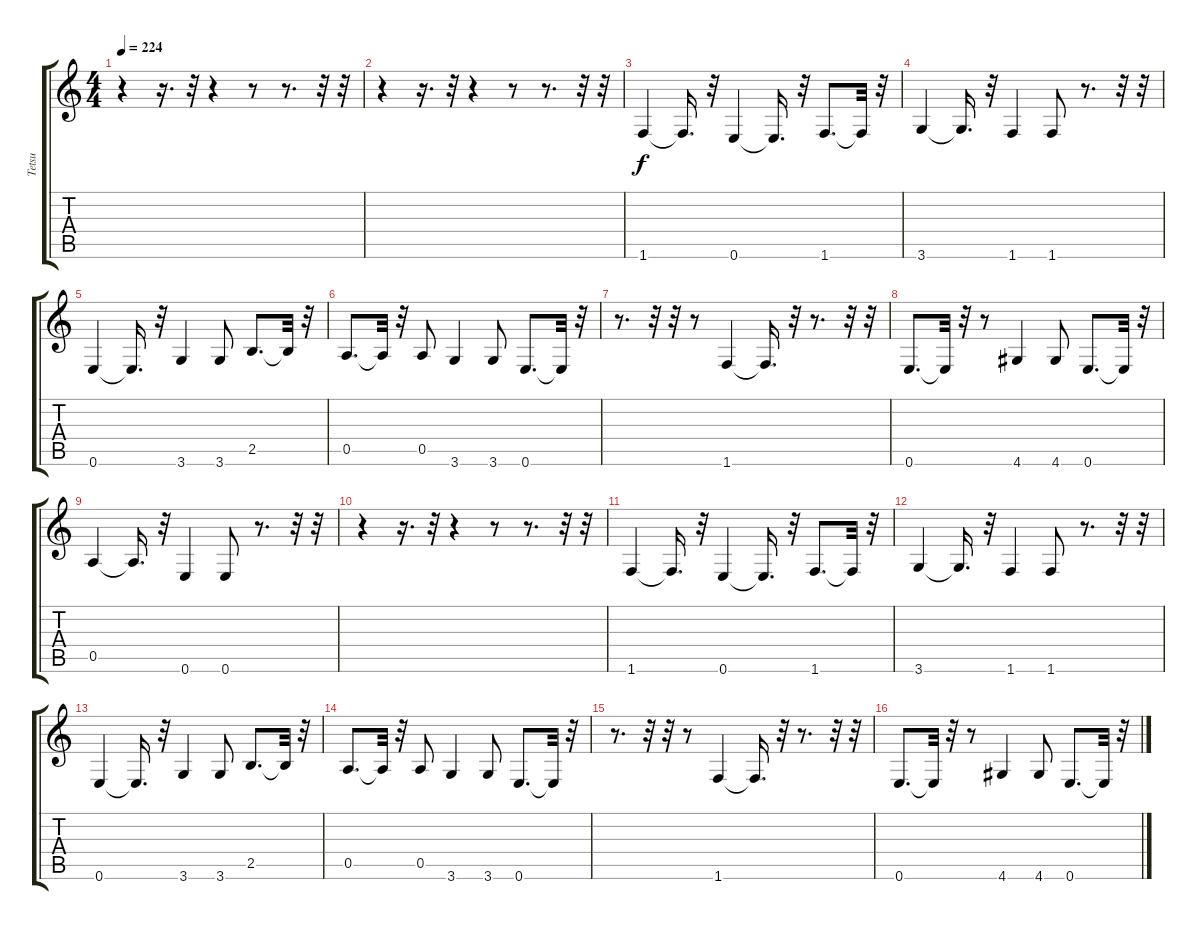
\track ("Tetsu" "Tetsu") {instrument electricbasspick}
\staff {score tabs}
\tuning (E4 B3 G3 D3 A2 E2) {hide}
\ts (4 4)
\tempo 224
\clef g2
\ks c
r.4{dy f} r.16{d} r.32 r.4 r.8 r.8{d} r.32 r.32 |
r.4 r.16{d} r.32 r.4 r.8 r.8{d} r.32 r.32 |
1.6.4 1.6{t}.16{d} r.32 0.6.4 0.6{t}.16{d} r.32 1.6.8{d} 1.6{t}.32 r.32 |
3.6.4 3.6{t}.16{d} r.32 1.6.4 1.6.8 r.8{d} r.32 r.32 |
0.6.4 0.6{t}.16{d} r.32 3.6.4 3.6.8 2.5.8{d} 2.5{t}.32 r.32 |
0.5.8{d} 0.5{t}.32 r.32 0.5.8 3.6.4 3.6.8 0.6.8{d} 0.6{t}.32 r.32 |
r.8{d} r.32 r.32 r.8 1.6.4 1.6{t}.16{d} r.32 r.8{d} r.32 r.32 |
0.6.8{d} 0.6{t}.32 r.32 r.8 4.6.4 4.6.8 0.6.8{d} 0.6{t}.32 r.32 |
0.5.4 0.5{t}.16{d} r.32 0.6.4 0.6.8 r.8{d} r.32 r.32 |
r.4 r.16{d} r.32 r.4 r.8 r.8{d} r.32 r.32 |
1.6.4 1.6{t}.16{d} r.32 0.6.4 0.6{t}.16{d} r.32 1.6.8{d} 1.6{t}.32 r.32 |
3.6.4 3.6{t}.16{d} r.32 1.6.4 1.6.8 r.8{d} r.32 r.32 |
0.6.4 0.6{t}.16{d} r.32 3.6.4 3.6.8 2.5.8{d} 2.5{t}.32 r.32 |
0.5.8{d} 0.5{t}.32 r.32 0.5.8 3.6.4 3.6.8 0.6.8{d} 0.6{t}.32 r.32 |
r.8{d} r.32 r.32 r.8 1.6.4 1.6{t}.16{d} r.32 r.8{d} r.32 r.32 |
0.6.8{d} 0.6{t}.32 r.32 r.8 4.6.4 4.6.8 0.6.8{d} 0.6{t}.32 r.32
